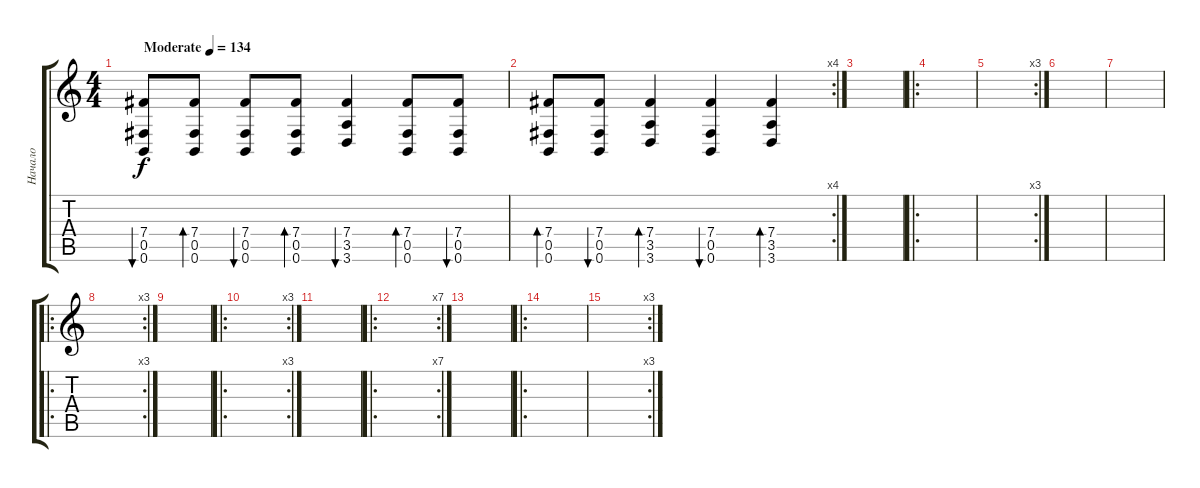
\track ("Начало" "Начало") {instrument electricguitarclean}
\staff {score tabs}
\tuning (Db4 Ab3 E3 B2 Gb2 B1) {hide}
\ts (4 4)
\tempo (134 "Moderate")
\clef g2
\ks c
(7.4 0.5 0.6).8{bu 60 dy f instrument electricguitarclean} (7.4 0.5 0.6).8{bd 60} (7.4 0.5 0.6).8{bu 60} (7.4 0.5 0.6).8{bd 60} (7.4 3.5 3.6).4{bu 60} (7.4 0.5 0.6).8{bd 60} (7.4 0.5 0.6).8{bu 60} |
\rc 4
(7.4 0.5 0.6).8{bd 60} (7.4 0.5 0.6).8{bu 60} (7.4 3.5 3.6).4{bd 60} (7.4 0.5 0.6).4{bu 60} (7.4 3.5 3.6).4{bd 60} |
|
\ro
|
\rc 3
|
|
|
\ro
\rc 3
|
|
\ro
\rc 3
|
|
\ro
\rc 7
|
|
\ro
|
\rc 3
